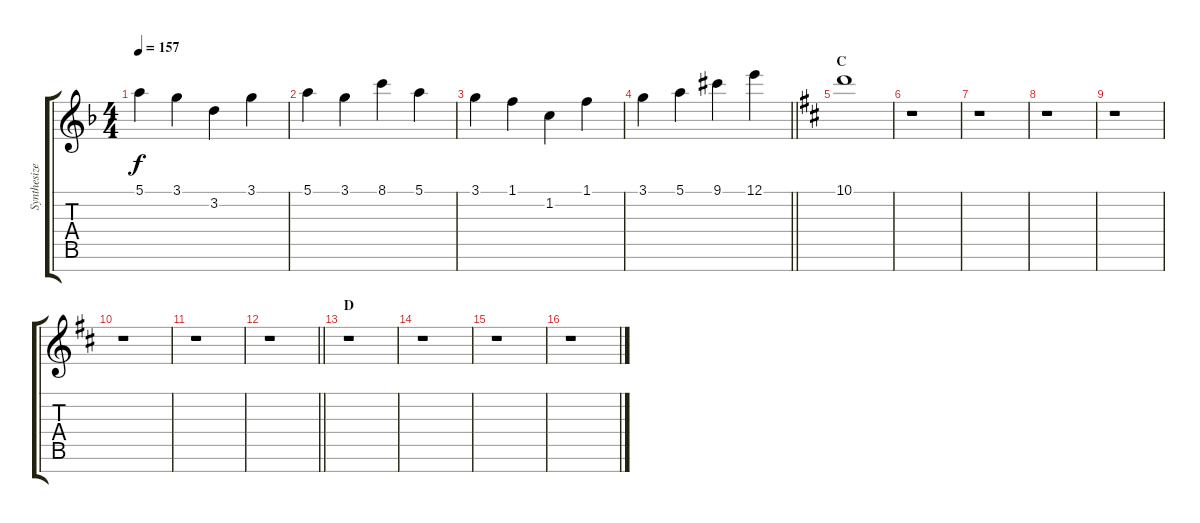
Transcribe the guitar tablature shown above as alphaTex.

\track ("Synthesizer" "Synthesize") {instrument fx5brightness}
\staff {score tabs}
\tuning (E5 B4 G4 D4 A3 E3 B2) {hide}
\ts (4 4)
\tempo 157
\clef g2
\ks f
5.1.4{dy f} 3.1.4 3.2.4 3.1.4 |
5.1.4 3.1.4 8.1.4 5.1.4 |
3.1.4 1.1.4 1.2.4 1.1.4 |
\barLineRight lightlight
3.1.4 5.1.4 9.1{acc #}.4 12.1.4 |
\section ("" "C")
\ks d
10.1.1 |
r.1 |
r.1 |
r.1 |
r.1 |
r.1 |
r.1 |
\barLineRight lightlight
r.1 |
\section ("" "D")
r.1 |
r.1 |
r.1 |
r.1
